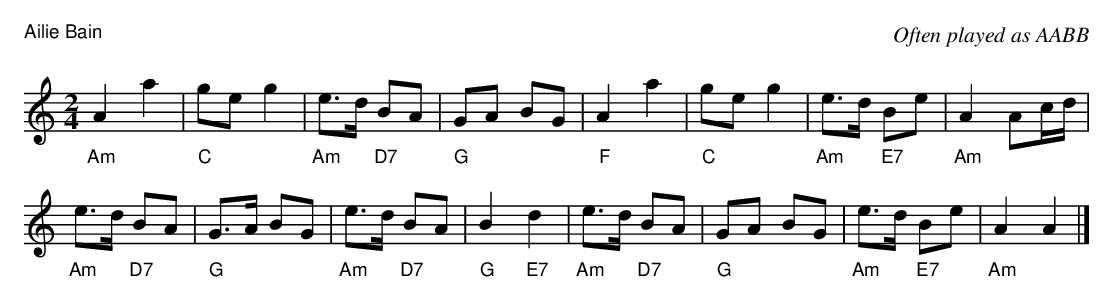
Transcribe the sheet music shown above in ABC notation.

X:1
T:Ailie Bain
C:Often played as AABB
M:2/4
L:1/8
K:Am
V:1 gchord=down
"Am"A2a2 | "C"geg2 | "Am"e>d "D7"BA | "G"GA BG | "F"A2a2 | "C"geg2 | "Am"e>d "E7"Be | "Am"A2Ac/d/ |
 "Am"e>d "D7"BA | "G"G>A BG | "Am"e>d "D7"BA | "G"B2 "E7"d2 | "Am"e>d "D7"BA | "G"GA BG | "Am"e>d "E7"Be | "Am"A2 A2 |]
